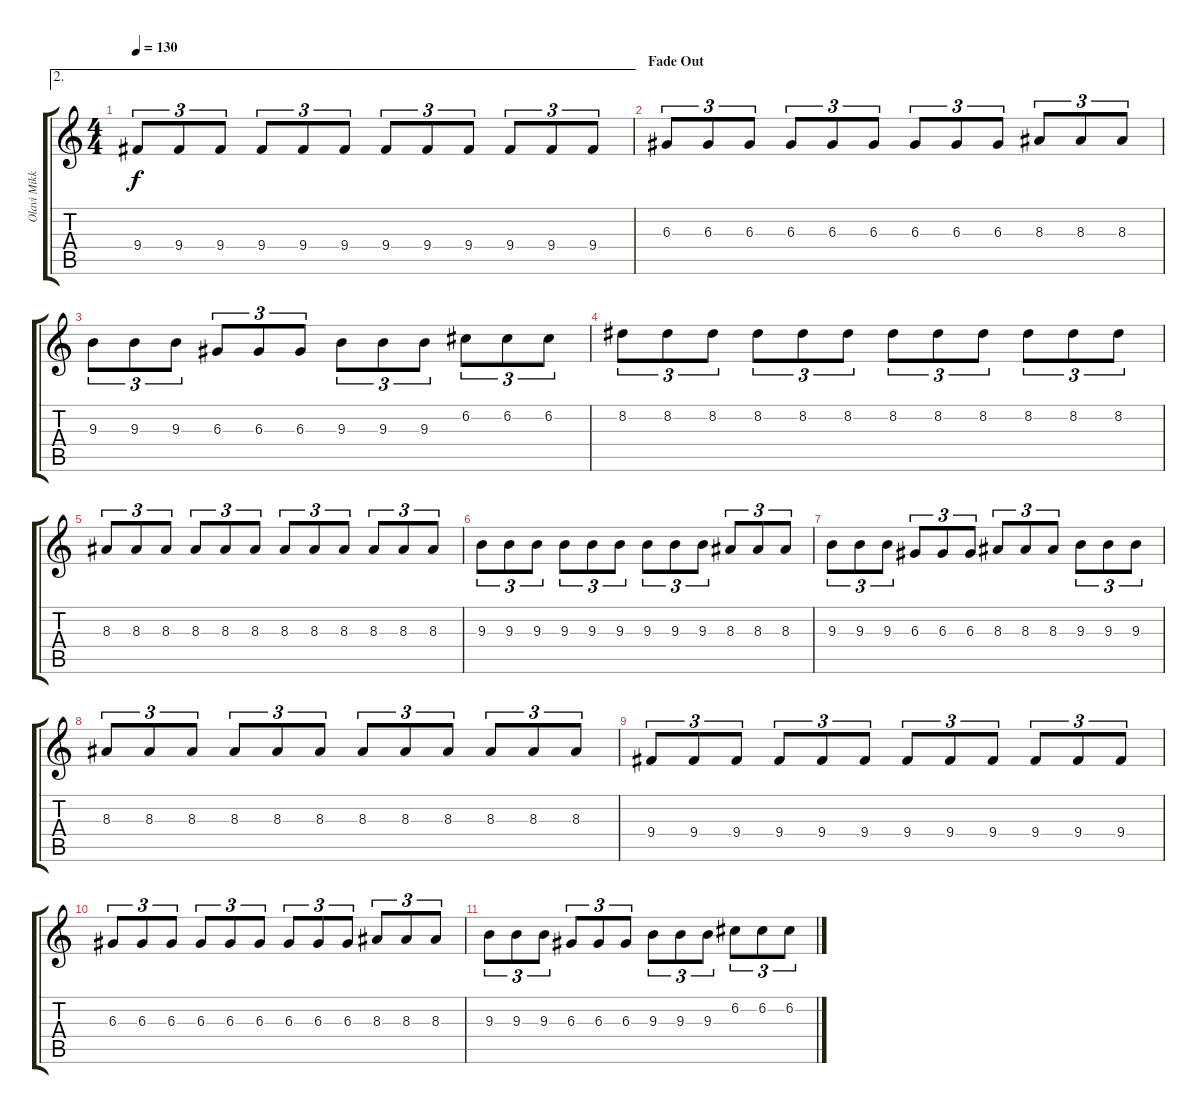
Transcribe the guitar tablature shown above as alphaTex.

\track ("Olavi Mikkonen" "Olavi Mikk") {instrument distortionguitar}
\staff {score tabs}
\tuning (B3 G3 D3 A2 E2 B1) {hide}
\ae 2
\ts (4 4)
\tempo 130
\clef g2
\ks c
9.4.8{tu (3 2) dy f} 9.4.8{tu (3 2)} 9.4.8{tu (3 2)} 9.4.8{tu (3 2)} 9.4.8{tu (3 2)} 9.4.8{tu (3 2)} 9.4.8{tu (3 2)} 9.4.8{tu (3 2)} 9.4.8{tu (3 2)} 9.4.8{tu (3 2)} 9.4.8{tu (3 2)} 9.4.8{tu (3 2)} |
\section ("" "Fade Out")
6.3.8{tu (3 2) volume 10} 6.3.8{tu (3 2)} 6.3.8{tu (3 2)} 6.3.8{tu (3 2)} 6.3.8{tu (3 2)} 6.3.8{tu (3 2)} 6.3.8{tu (3 2)} 6.3.8{tu (3 2)} 6.3.8{tu (3 2)} 8.3.8{tu (3 2)} 8.3.8{tu (3 2)} 8.3.8{tu (3 2)} |
9.3.8{tu (3 2)} 9.3.8{tu (3 2)} 9.3.8{tu (3 2)} 6.3.8{tu (3 2)} 6.3.8{tu (3 2)} 6.3.8{tu (3 2)} 9.3.8{tu (3 2)} 9.3.8{tu (3 2)} 9.3.8{tu (3 2)} 6.2.8{tu (3 2)} 6.2.8{tu (3 2)} 6.2.8{tu (3 2)} |
8.2.8{tu (3 2)} 8.2.8{tu (3 2)} 8.2.8{tu (3 2)} 8.2.8{tu (3 2)} 8.2.8{tu (3 2)} 8.2.8{tu (3 2)} 8.2.8{tu (3 2)} 8.2.8{tu (3 2)} 8.2.8{tu (3 2)} 8.2.8{tu (3 2)} 8.2.8{tu (3 2)} 8.2.8{tu (3 2)} |
8.3.8{tu (3 2)} 8.3.8{tu (3 2)} 8.3.8{tu (3 2)} 8.3.8{tu (3 2)} 8.3.8{tu (3 2)} 8.3.8{tu (3 2)} 8.3.8{tu (3 2)} 8.3.8{tu (3 2)} 8.3.8{tu (3 2)} 8.3.8{tu (3 2)} 8.3.8{tu (3 2)} 8.3.8{tu (3 2)} |
9.3.8{tu (3 2) volume 4} 9.3.8{tu (3 2)} 9.3.8{tu (3 2)} 9.3.8{tu (3 2)} 9.3.8{tu (3 2)} 9.3.8{tu (3 2)} 9.3.8{tu (3 2)} 9.3.8{tu (3 2)} 9.3.8{tu (3 2)} 8.3.8{tu (3 2)} 8.3.8{tu (3 2)} 8.3.8{tu (3 2)} |
9.3.8{tu (3 2)} 9.3.8{tu (3 2)} 9.3.8{tu (3 2)} 6.3.8{tu (3 2)} 6.3.8{tu (3 2)} 6.3.8{tu (3 2)} 8.3.8{tu (3 2)} 8.3.8{tu (3 2)} 8.3.8{tu (3 2)} 9.3.8{tu (3 2)} 9.3.8{tu (3 2)} 9.3.8{tu (3 2)} |
8.3.8{tu (3 2)} 8.3.8{tu (3 2)} 8.3.8{tu (3 2)} 8.3.8{tu (3 2)} 8.3.8{tu (3 2)} 8.3.8{tu (3 2)} 8.3.8{tu (3 2)} 8.3.8{tu (3 2)} 8.3.8{tu (3 2)} 8.3.8{tu (3 2)} 8.3.8{tu (3 2)} 8.3.8{tu (3 2)} |
9.4.8{tu (3 2)} 9.4.8{tu (3 2)} 9.4.8{tu (3 2)} 9.4.8{tu (3 2)} 9.4.8{tu (3 2)} 9.4.8{tu (3 2)} 9.4.8{tu (3 2)} 9.4.8{tu (3 2)} 9.4.8{tu (3 2)} 9.4.8{tu (3 2)} 9.4.8{tu (3 2)} 9.4.8{tu (3 2)} |
6.3.8{tu (3 2) volume 0} 6.3.8{tu (3 2)} 6.3.8{tu (3 2)} 6.3.8{tu (3 2)} 6.3.8{tu (3 2)} 6.3.8{tu (3 2)} 6.3.8{tu (3 2)} 6.3.8{tu (3 2)} 6.3.8{tu (3 2)} 8.3.8{tu (3 2)} 8.3.8{tu (3 2)} 8.3.8{tu (3 2)} |
9.3.8{tu (3 2)} 9.3.8{tu (3 2)} 9.3.8{tu (3 2)} 6.3.8{tu (3 2)} 6.3.8{tu (3 2)} 6.3.8{tu (3 2)} 9.3.8{tu (3 2)} 9.3.8{tu (3 2)} 9.3.8{tu (3 2)} 6.2.8{tu (3 2)} 6.2.8{tu (3 2)} 6.2.8{tu (3 2)}
